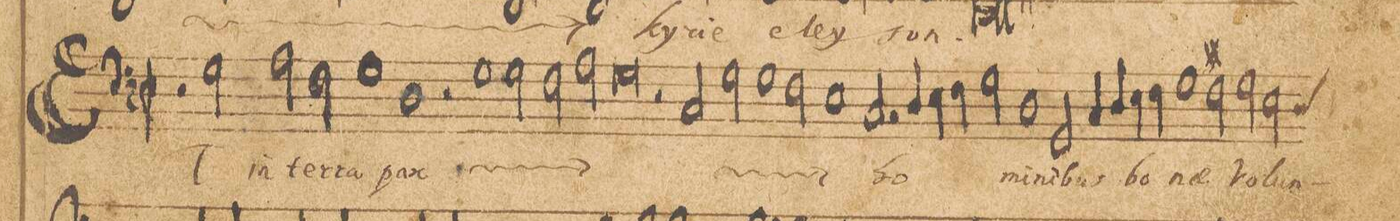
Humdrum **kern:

**kern	**text
*I"[BASSVS.]	*
*clefF4	*
*k[]	*
*met(c|)	*
*M2/1	*
*all\right	*
2r	.
*2\right	*
2G\	Et
2A\	in
2F\	ter-
=2-	=2-
1G	-ra
1D	pax
=3-	=3-
2r	.
*	*ij
1G\	et
2G\	in
=4-	=4-
2F\	ter-
2A\	-ra
0G	pax
=5-	=5-
2r	.
2C/	et
=6-	=6-
2G\	in
1G\	ter-
2F\	-ra
=7-	=7-
1E	pax
*	*Xij
2.C/	ho-
4D/	.
=8-	=8-
4E\	.
4F\	.
2G\	-mi-
1D	-ni-
=9-	=9-
2GG/	-bus
4C/	bo-
4D/	.
4E\	.
4F\	.
1G\	-nae
=10-	=10-
2F#X\	vo-
2G\	.
*custos:D	*
2E\	-lun-
=11-	=11-
*-	*-
